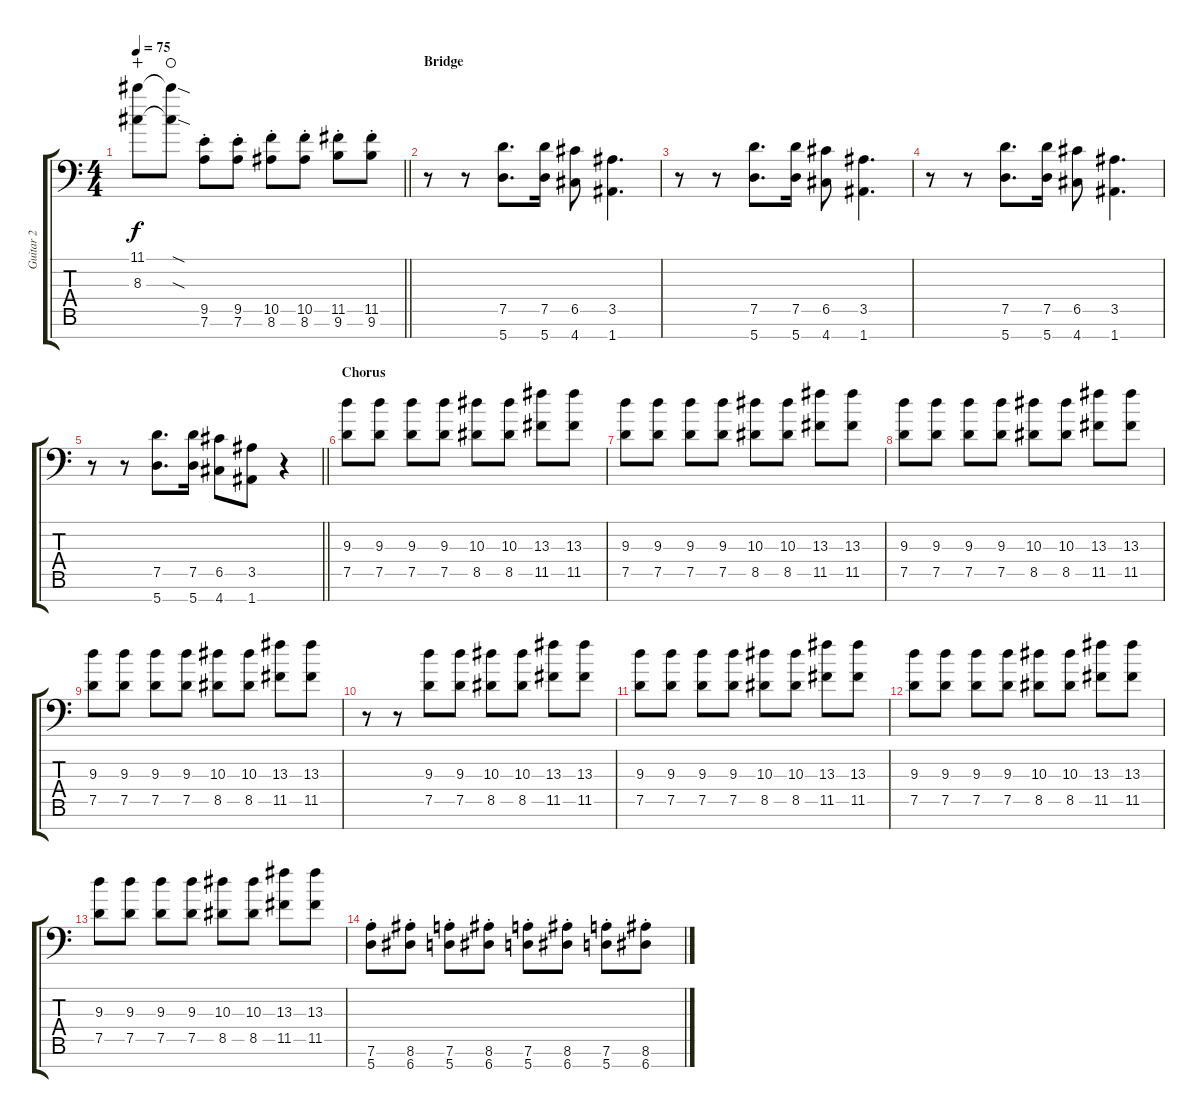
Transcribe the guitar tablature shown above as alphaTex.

\track ("Guitar 2" "Guitar 2") {instrument distortionguitar}
\staff {score tabs}
\tuning (D4 A3 F3 C3 G2 D2 A1) {hide}
\ts (4 4)
\tempo 75
\clef f4
\barLineRight lightlight
\ks c
(11.1 8.3).8{dy f wahc} (11.1{sod t} 8.3{sod t}).8{waho} (9.5{st} 7.6{st}).8 (9.5{st} 7.6{st}).8 (10.5{st} 8.6{st}).8 (10.5{st} 8.6{st}).8 (11.5{st} 9.6{st}).8 (11.5{st} 9.6{st}).8 |
\section ("" "Bridge")
r.8 r.8 (7.5 5.7).8{d} (7.5 5.7).16 (6.5 4.7).8 (3.5 1.7).4{d} |
r.8 r.8 (7.5 5.7).8{d} (7.5 5.7).16 (6.5 4.7).8 (3.5 1.7).4{d} |
r.8 r.8 (7.5 5.7).8{d} (7.5 5.7).16 (6.5 4.7).8 (3.5 1.7).4{d} |
\barLineRight lightlight
r.8 r.8 (7.5 5.7).8{d} (7.5 5.7).16 (6.5 4.7).8 (3.5 1.7).8 r.4 |
\section ("" "Chorus")
(9.3 7.5).8 (9.3 7.5).8 (9.3 7.5).8 (9.3 7.5).8 (10.3 8.5).8 (10.3 8.5).8 (13.3 11.5).8 (13.3 11.5).8 |
(9.3 7.5).8 (9.3 7.5).8 (9.3 7.5).8 (9.3 7.5).8 (10.3 8.5).8 (10.3 8.5).8 (13.3 11.5).8 (13.3 11.5).8 |
(9.3 7.5).8 (9.3 7.5).8 (9.3 7.5).8 (9.3 7.5).8 (10.3 8.5).8 (10.3 8.5).8 (13.3 11.5).8 (13.3 11.5).8 |
(9.3 7.5).8 (9.3 7.5).8 (9.3 7.5).8 (9.3 7.5).8 (10.3 8.5).8 (10.3 8.5).8 (13.3 11.5).8 (13.3 11.5).8 |
r.8 r.8 (9.3 7.5).8 (9.3 7.5).8 (10.3 8.5).8 (10.3 8.5).8 (13.3 11.5).8 (13.3 11.5).8 |
(9.3 7.5).8 (9.3 7.5).8 (9.3 7.5).8 (9.3 7.5).8 (10.3 8.5).8 (10.3 8.5).8 (13.3 11.5).8 (13.3 11.5).8 |
(9.3 7.5).8 (9.3 7.5).8 (9.3 7.5).8 (9.3 7.5).8 (10.3 8.5).8 (10.3 8.5).8 (13.3 11.5).8 (13.3 11.5).8 |
(9.3 7.5).8 (9.3 7.5).8 (9.3 7.5).8 (9.3 7.5).8 (10.3 8.5).8 (10.3 8.5).8 (13.3 11.5).8 (13.3 11.5).8 |
(7.6{st} 5.7{st}).8 (8.6{st} 6.7{st}).8 (7.6{st} 5.7{st}).8 (8.6{st} 6.7{st}).8 (7.6{st} 5.7{st}).8 (8.6{st} 6.7{st}).8 (7.6{st} 5.7{st}).8 (8.6{st} 6.7{st}).8
